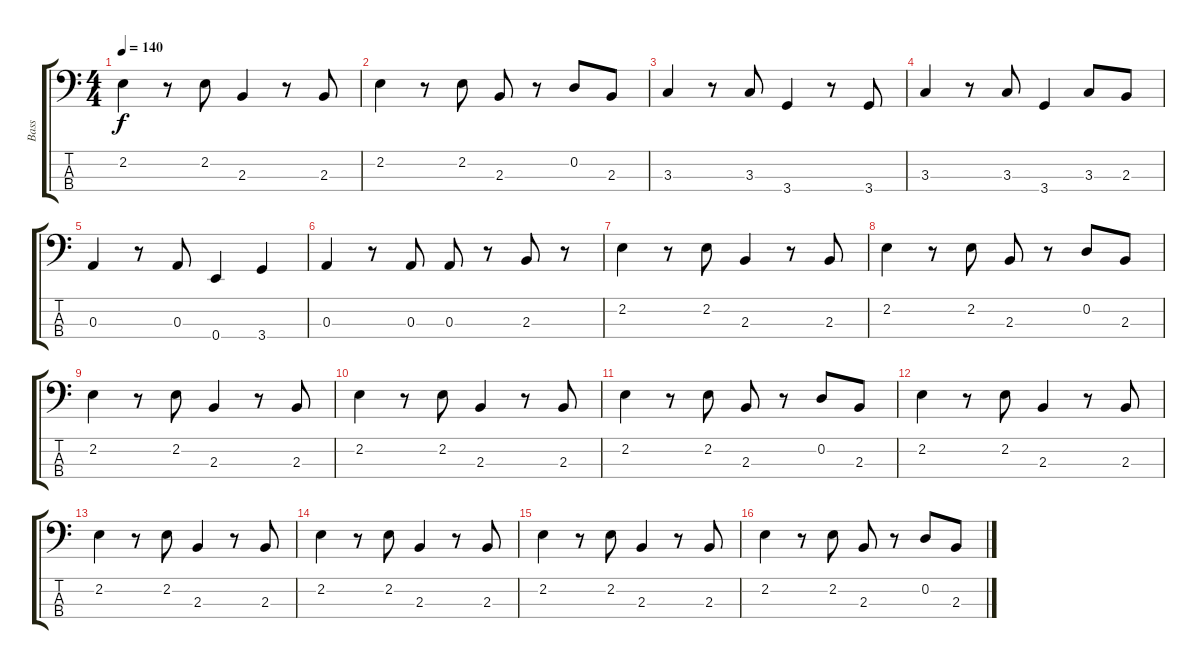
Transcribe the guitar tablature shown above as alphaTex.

\track ("Bass" "Bass") {instrument fretlessbass}
\staff {score tabs}
\tuning (G2 D2 A1 E1) {hide}
\ts (4 4)
\tempo 140
\clef f4
\ks c
2.2.4{dy f} r.8 2.2.8 2.3.4 r.8 2.3.8 |
2.2.4 r.8 2.2.8 2.3.8 r.8 0.2.8 2.3.8 |
3.3.4 r.8 3.3.8 3.4.4 r.8 3.4.8 |
3.3.4 r.8 3.3.8 3.4.4 3.3.8 2.3.8 |
0.3.4 r.8 0.3.8 0.4.4 3.4.4 |
0.3.4 r.8 0.3.8 0.3.8 r.8 2.3.8 r.8 |
2.2.4 r.8 2.2.8 2.3.4 r.8 2.3.8 |
2.2.4 r.8 2.2.8 2.3.8 r.8 0.2.8 2.3.8 |
2.2.4 r.8 2.2.8 2.3.4 r.8 2.3.8 |
2.2.4 r.8 2.2.8 2.3.4 r.8 2.3.8 |
2.2.4 r.8 2.2.8 2.3.8 r.8 0.2.8 2.3.8 |
2.2.4 r.8 2.2.8 2.3.4 r.8 2.3.8 |
2.2.4 r.8 2.2.8 2.3.4 r.8 2.3.8 |
2.2.4 r.8 2.2.8 2.3.4 r.8 2.3.8 |
2.2.4 r.8 2.2.8 2.3.4 r.8 2.3.8 |
2.2.4 r.8 2.2.8 2.3.8 r.8 0.2.8 2.3.8
